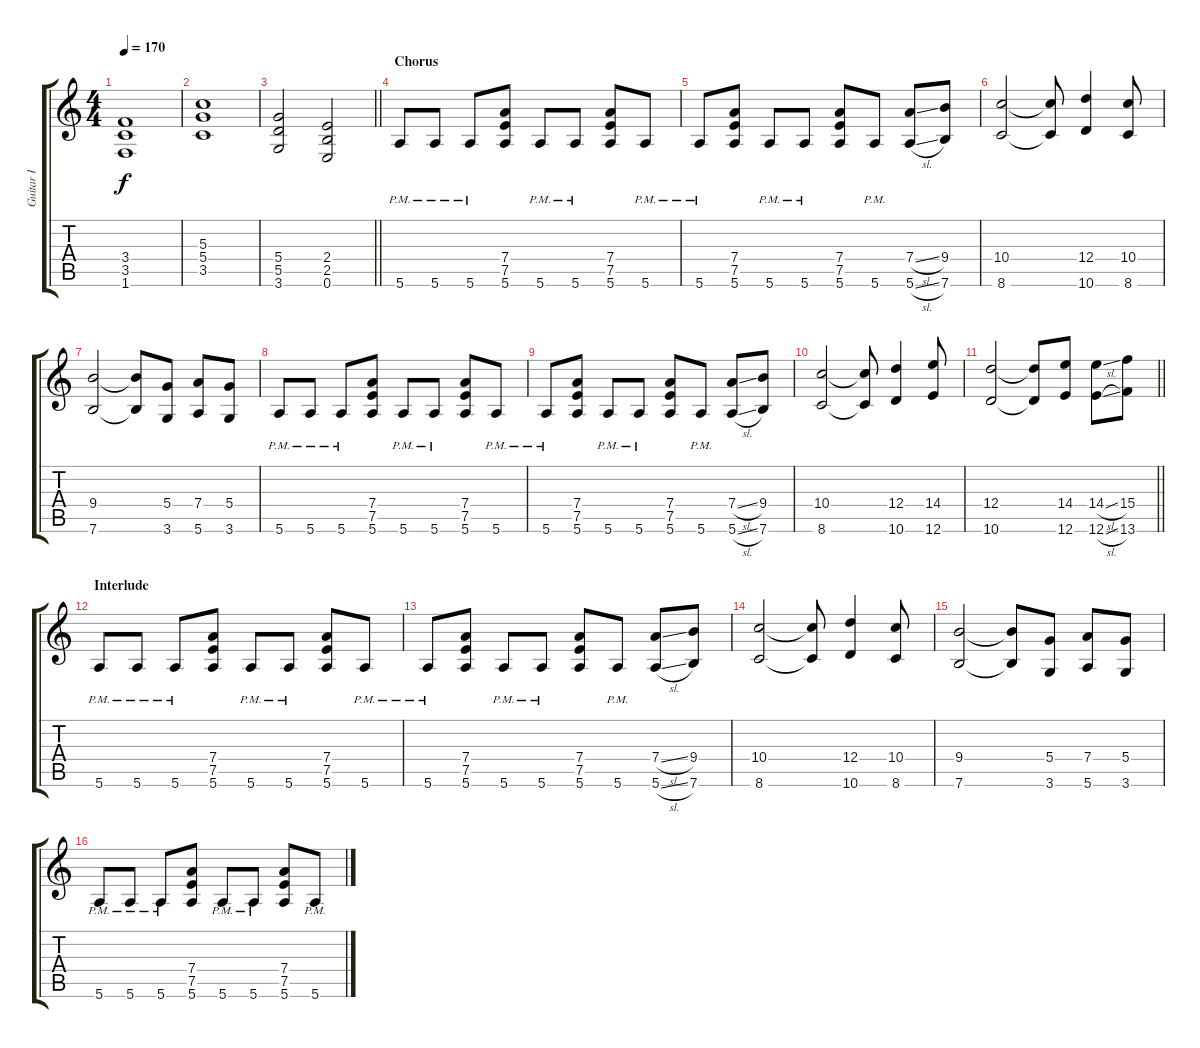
\track ("Guitar I" "Guitar I") {instrument overdrivenguitar}
\staff {score tabs}
\tuning (E4 B3 G3 D3 A2 E2) {hide}
\ts (4 4)
\tempo 170
\clef g2
\ks c
(3.4 3.5 1.6).1{dy f} |
(5.3 5.4 3.5).1 |
\barLineRight lightlight
(5.4 5.5 3.6).2 (2.4 2.5 0.6).2 |
\section ("" "Chorus")
5.6{pm}.8 5.6{pm}.8 5.6{pm}.8 (7.4 7.5 5.6).8 5.6{pm}.8 5.6{pm}.8 (7.4 7.5 5.6).8 5.6{pm}.8 |
5.6{pm}.8 (7.4 7.5 5.6).8 5.6{pm}.8 5.6{pm}.8 (7.4 7.5 5.6).8 5.6{pm}.8 (7.4{sl} 5.6{sl}).8 (9.4 7.6).8 |
(10.4 8.6).2 (10.4{t} 8.6{t}).8 (12.4 10.6).4 (10.4 8.6).8 |
(9.4 7.6).2 (9.4{t} 7.6{t}).8 (5.4 3.6).8 (7.4 5.6).8 (5.4 3.6).8 |
5.6{pm}.8 5.6{pm}.8 5.6{pm}.8 (7.4 7.5 5.6).8 5.6{pm}.8 5.6{pm}.8 (7.4 7.5 5.6).8 5.6{pm}.8 |
5.6{pm}.8 (7.4 7.5 5.6).8 5.6{pm}.8 5.6{pm}.8 (7.4 7.5 5.6).8 5.6{pm}.8 (7.4{sl} 5.6{sl}).8 (9.4 7.6).8 |
(10.4 8.6).2 (10.4{t} 8.6{t}).8 (12.4 10.6).4 (14.4 12.6).8 |
\barLineRight lightlight
(12.4 10.6).2 (12.4{t} 10.6{t}).8 (14.4 12.6).8 (14.4{sl} 12.6{sl}).8 (15.4 13.6).8 |
\section ("" "Interlude")
5.6{pm}.8 5.6{pm}.8 5.6{pm}.8 (7.4 7.5 5.6).8 5.6{pm}.8 5.6{pm}.8 (7.4 7.5 5.6).8 5.6{pm}.8 |
5.6{pm}.8 (7.4 7.5 5.6).8 5.6{pm}.8 5.6{pm}.8 (7.4 7.5 5.6).8 5.6{pm}.8 (7.4{sl} 5.6{sl}).8 (9.4 7.6).8 |
(10.4 8.6).2 (10.4{t} 8.6{t}).8 (12.4 10.6).4 (10.4 8.6).8 |
(9.4 7.6).2 (9.4{t} 7.6{t}).8 (5.4 3.6).8 (7.4 5.6).8 (5.4 3.6).8 |
5.6{pm}.8 5.6{pm}.8 5.6{pm}.8 (7.4 7.5 5.6).8 5.6{pm}.8 5.6{pm}.8 (7.4 7.5 5.6).8 5.6{pm}.8
